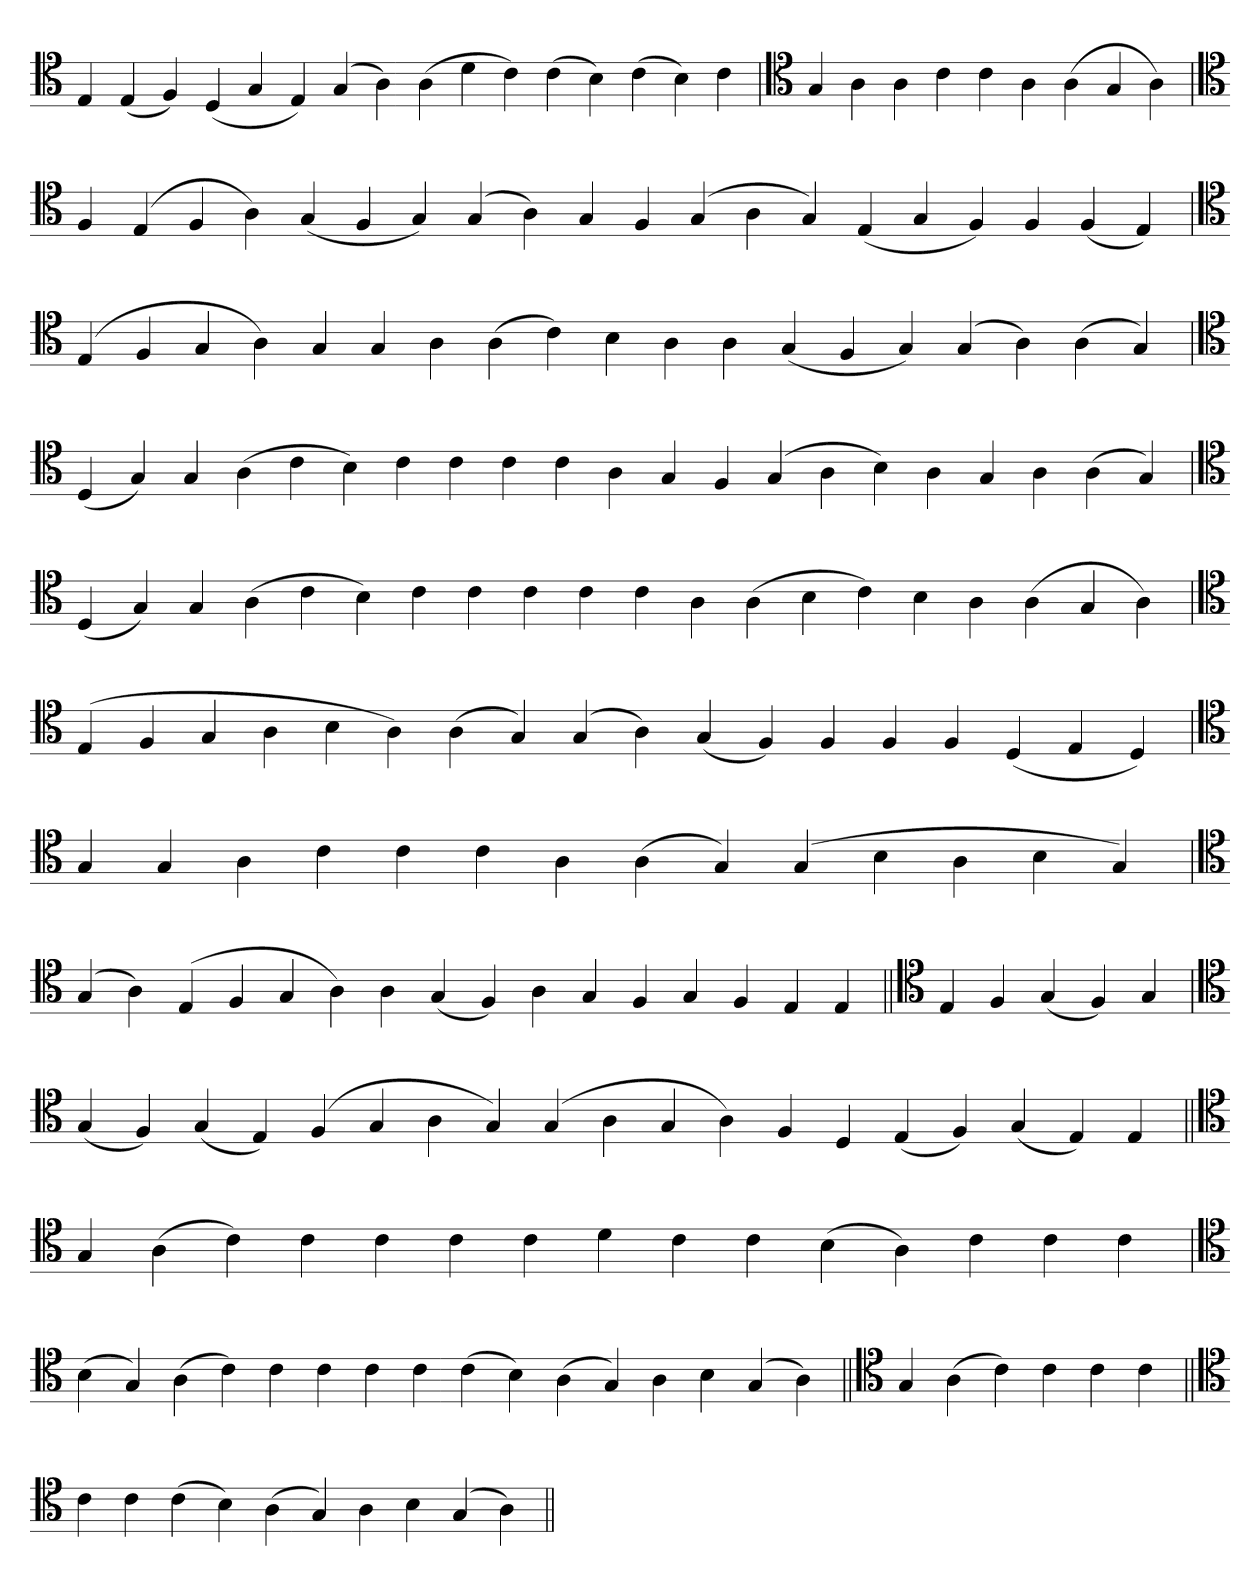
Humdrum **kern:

**kern
*part1
*staff1
*clefC4
=
4E
(4E
4F)
(4D
4G
4E)
(4G
4A)
(4A
4d
4c)
(4c
4B)
(4c
4B)
4c
='
*clefC4
4G
4A
4A
4c
4c
4A
(4A
4G
4A)
=`
*clefC4
4F
(4E
4F
4A)
(4G
4F
4G)
(4G
4A)
4G
4F
(4G
4A
4G)
(4E
4G
4F)
4F
(4F
4E)
=
*clefC4
(4E
4F
4G
4A)
4G
4G
4A
(4A
4c)
4B
4A
4A
(4G
4F
4G)
(4G
4A)
(4A
4G)
='
*clefC4
(4D
4G)
4G
(4A
4c
4B)
4c
4c
4c
4c
4A
4G
4F
(4G
4A
4B)
4A
4G
4A
(4A
4G)
=
*clefC4
(4D
4G)
4G
(4A
4c
4B)
4c
4c
4c
4c
4c
4A
(4A
4B
4c)
4B
4A
(4A
4G
4A)
=`
*clefC4
(4E
4F
4G
4A
4B
4A)
(4A
4G)
(4G
4A)
(4G
4F)
4F
4F
4F
(4D
4E
4D)
=
*clefC4
4G
4G
4A
4c
4c
4c
4A
(4A
4G)
(4G
4B
4A
4B
4G)
=`
*clefC4
(4G
4A)
(4E
4F
4G
4A)
4A
(4G
4F)
4A
4G
4F
4G
4F
4E
4E
=||
*clefC4
4E
4F
(4G
4F)
4G
=`
*clefC4
(4G
4F)
(4G
4E)
(4F
4G
4A
4G)
(4G
4A
4G
4A)
4F
4D
(4E
4F)
(4G
4E)
4E
=||
*clefC4
4G
(4A
4c)
4c
4c
4c
4c
4d
4c
4c
(4B
4A)
4c
4c
4c
=
*clefC4
(4B
4G)
(4A
4c)
4c
4c
4c
4c
(4c
4B)
(4A
4G)
4A
4B
(4G
4A)
=||
*clefC4
4G
(4A
4c)
4c
4c
4c
=||
*clefC4
4c
4c
(4c
4B)
(4A
4G)
4A
4B
(4G
4A)
=||
*-
